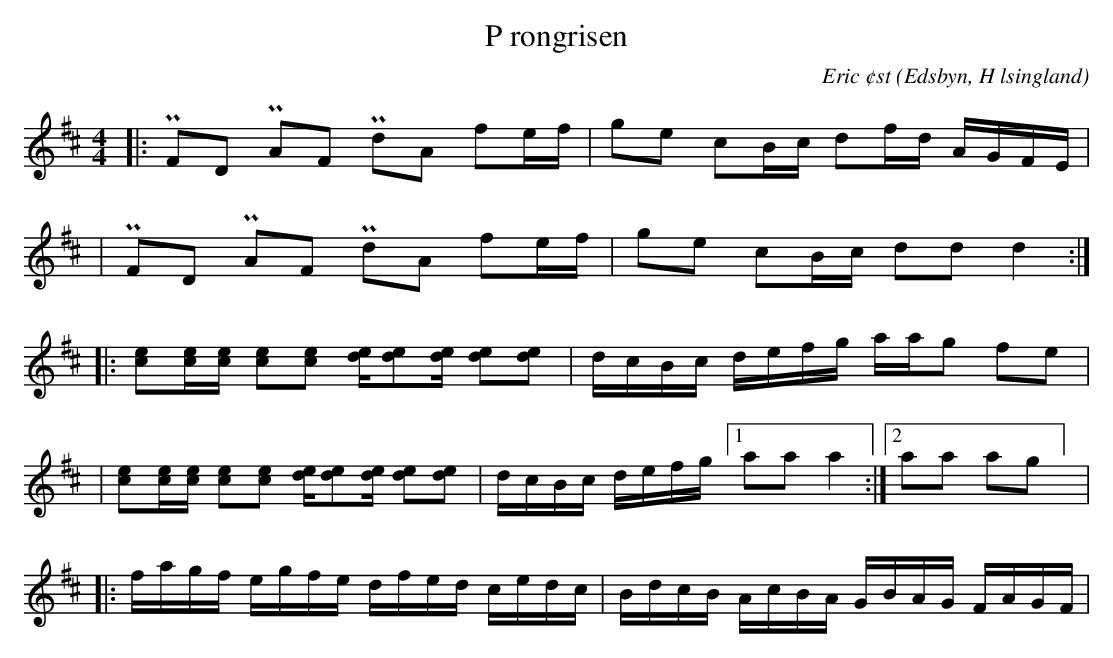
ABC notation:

X:1
T:P rongrisen
O:Edsbyn, H lsingland
M:4/4
L:1/16
C: Eric ¢st
K:D
|: +uppermordent+F2D2 +uppermordent+A2F2 +uppermordent+d2A2 f2ef | g2e2 c2Bc d2fd AGFE |
| +uppermordent+F2D2 +uppermordent+A2F2 +uppermordent+d2A2 f2ef | g2e2 c2Bc d2d2 d4 :|
|: [c2e2][ce][ce] [c2e2][c2e2] [de][d2e2][de] [d2e2][d2e2] | dcBc defg aag2 f2e2 |
| [c2e2][ce][ce] [c2e2][c2e2] [de][d2e2][de] [d2e2][d2e2] | dcBc defg [1 a2a2 a4 :| [2 a2a2 a2g2] |
|: fagf egfe dfed cedc | BdcB AcBA GBAG FAGF |
